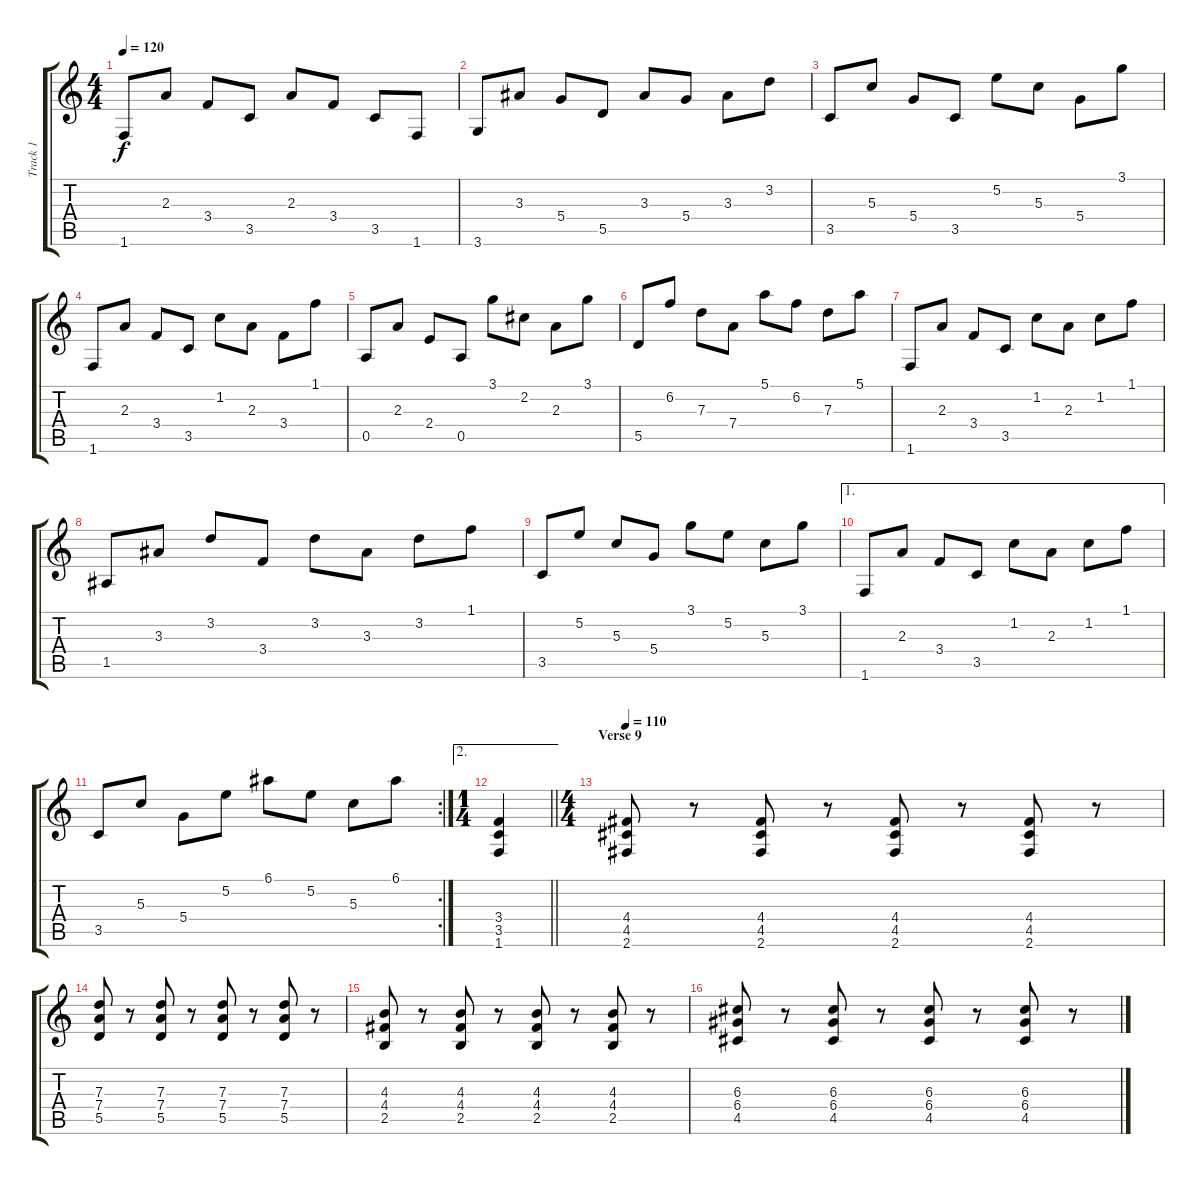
\track ("Track 1" "Track 1") {instrument acousticguitarsteel}
\staff {score tabs}
\tuning (E4 B3 G3 D3 A2 E2) {hide}
\ts (4 4)
\tempo 120
\clef g2
\ks c
1.6.8{dy f} 2.3.8 3.4.8 3.5.8 2.3.8 3.4.8 3.5.8 1.6.8 |
3.6.8 3.3.8 5.4.8 5.5.8 3.3.8 5.4.8 3.3.8 3.2.8 |
3.5.8 5.3.8 5.4.8 3.5.8 5.2.8 5.3.8 5.4.8 3.1.8 |
1.6.8 2.3.8 3.4.8 3.5.8 1.2.8 2.3.8 3.4.8 1.1.8 |
0.5.8 2.3.8 2.4.8 0.5.8 3.1.8 2.2.8 2.3.8 3.1.8 |
5.5.8 6.2.8 7.3.8 7.4.8 5.1.8 6.2.8 7.3.8 5.1.8 |
1.6.8 2.3.8 3.4.8 3.5.8 1.2.8 2.3.8 1.2.8 1.1.8 |
1.5.8 3.3.8 3.2.8 3.4.8 3.2.8 3.3.8 3.2.8 1.1.8 |
3.5.8 5.2.8 5.3.8 5.4.8 3.1.8 5.2.8 5.3.8 3.1.8 |
\ae 1
1.6.8 2.3.8 3.4.8 3.5.8 1.2.8 2.3.8 1.2.8 1.1.8 |
\rc 2
3.5.8 5.3.8 5.4.8 5.2.8 6.1.8 5.2.8 5.3.8 6.1.8 |
\ae 2
\ts (1 4)
\barLineRight lightlight
(3.4 3.5 1.6).4{instrument distortionguitar} |
\ts (4 4)
\section ("" "Verse 9")
\tempo 110
(4.4 4.5 2.6).8 r.8 (4.4 4.5 2.6).8 r.8 (4.4 4.5 2.6).8 r.8 (4.4 4.5 2.6).8 r.8 |
(7.3 7.4 5.5).8 r.8 (7.3 7.4 5.5).8 r.8 (7.3 7.4 5.5).8 r.8 (7.3 7.4 5.5).8 r.8 |
(4.3 4.4 2.5).8 r.8 (4.3 4.4 2.5).8 r.8 (4.3 4.4 2.5).8 r.8 (4.3 4.4 2.5).8 r.8 |
(6.3 6.4 4.5).8 r.8 (6.3 6.4 4.5).8 r.8 (6.3 6.4 4.5).8 r.8 (6.3 6.4 4.5).8 r.8
